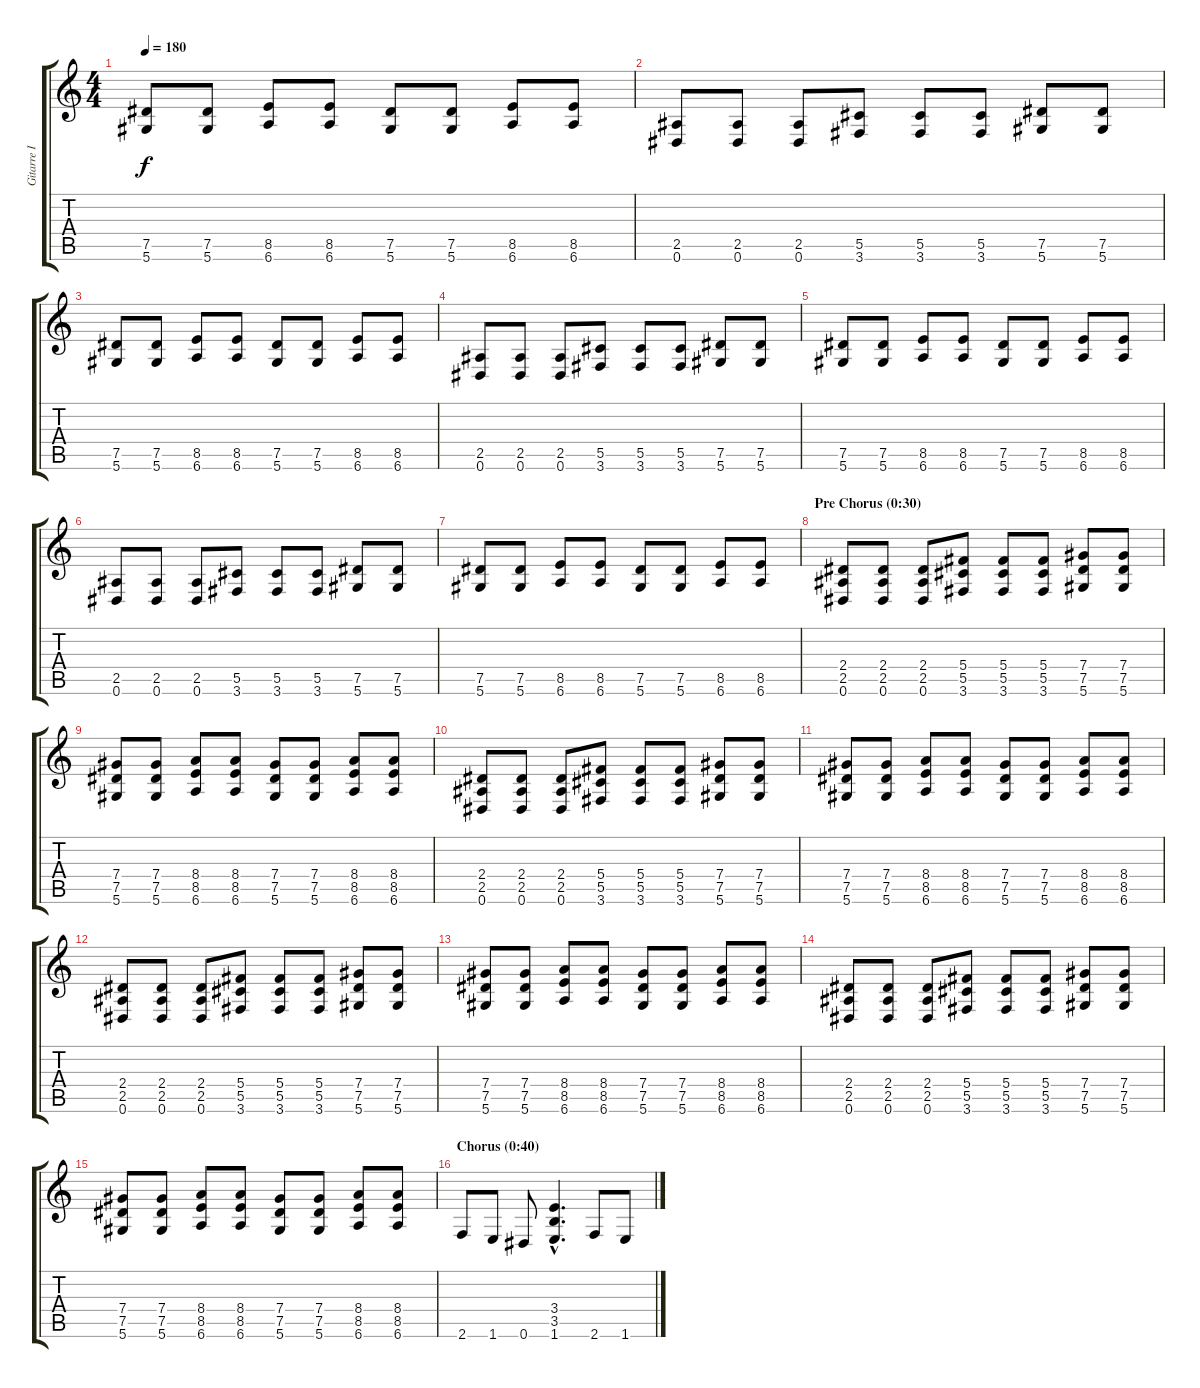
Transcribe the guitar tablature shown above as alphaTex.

\track ("Gitarre I" "Gitarre I") {instrument distortionguitar}
\staff {score tabs}
\tuning (Eb4 Bb3 Gb3 Db3 Ab2 Eb2) {hide}
\ts (4 4)
\tempo 180
\clef g2
\ks c
(7.5 5.6).8{dy f} (7.5 5.6).8 (8.5 6.6).8 (8.5 6.6).8 (7.5 5.6).8 (7.5 5.6).8 (8.5 6.6).8 (8.5 6.6).8 |
(2.5 0.6).8 (2.5 0.6).8 (2.5 0.6).8 (5.5 3.6).8 (5.5 3.6).8 (5.5 3.6).8 (7.5 5.6).8 (7.5 5.6).8 |
(7.5 5.6).8 (7.5 5.6).8 (8.5 6.6).8 (8.5 6.6).8 (7.5 5.6).8 (7.5 5.6).8 (8.5 6.6).8 (8.5 6.6).8 |
(2.5 0.6).8 (2.5 0.6).8 (2.5 0.6).8 (5.5 3.6).8 (5.5 3.6).8 (5.5 3.6).8 (7.5 5.6).8 (7.5 5.6).8 |
(7.5 5.6).8 (7.5 5.6).8 (8.5 6.6).8 (8.5 6.6).8 (7.5 5.6).8 (7.5 5.6).8 (8.5 6.6).8 (8.5 6.6).8 |
(2.5 0.6).8 (2.5 0.6).8 (2.5 0.6).8 (5.5 3.6).8 (5.5 3.6).8 (5.5 3.6).8 (7.5 5.6).8 (7.5 5.6).8 |
(7.5 5.6).8 (7.5 5.6).8 (8.5 6.6).8 (8.5 6.6).8 (7.5 5.6).8 (7.5 5.6).8 (8.5 6.6).8 (8.5 6.6).8 |
\section ("" "Pre Chorus (0:30)")
(2.4 2.5 0.6).8 (2.4 2.5 0.6).8 (2.4 2.5 0.6).8 (5.4 5.5 3.6).8 (5.4 5.5 3.6).8 (5.4 5.5 3.6).8 (7.4 7.5 5.6).8 (7.4 7.5 5.6).8 |
(7.4 7.5 5.6).8 (7.4 7.5 5.6).8 (8.4 8.5 6.6).8 (8.4 8.5 6.6).8 (7.4 7.5 5.6).8 (7.4 7.5 5.6).8 (8.4 8.5 6.6).8 (8.4 8.5 6.6).8 |
(2.4 2.5 0.6).8 (2.4 2.5 0.6).8 (2.4 2.5 0.6).8 (5.4 5.5 3.6).8 (5.4 5.5 3.6).8 (5.4 5.5 3.6).8 (7.4 7.5 5.6).8 (7.4 7.5 5.6).8 |
(7.4 7.5 5.6).8 (7.4 7.5 5.6).8 (8.4 8.5 6.6).8 (8.4 8.5 6.6).8 (7.4 7.5 5.6).8 (7.4 7.5 5.6).8 (8.4 8.5 6.6).8 (8.4 8.5 6.6).8 |
(2.4 2.5 0.6).8 (2.4 2.5 0.6).8 (2.4 2.5 0.6).8 (5.4 5.5 3.6).8 (5.4 5.5 3.6).8 (5.4 5.5 3.6).8 (7.4 7.5 5.6).8 (7.4 7.5 5.6).8 |
(7.4 7.5 5.6).8 (7.4 7.5 5.6).8 (8.4 8.5 6.6).8 (8.4 8.5 6.6).8 (7.4 7.5 5.6).8 (7.4 7.5 5.6).8 (8.4 8.5 6.6).8 (8.4 8.5 6.6).8 |
(2.4 2.5 0.6).8 (2.4 2.5 0.6).8 (2.4 2.5 0.6).8 (5.4 5.5 3.6).8 (5.4 5.5 3.6).8 (5.4 5.5 3.6).8 (7.4 7.5 5.6).8 (7.4 7.5 5.6).8 |
(7.4 7.5 5.6).8 (7.4 7.5 5.6).8 (8.4 8.5 6.6).8 (8.4 8.5 6.6).8 (7.4 7.5 5.6).8 (7.4 7.5 5.6).8 (8.4 8.5 6.6).8 (8.4 8.5 6.6).8 |
\section ("" "Chorus (0:40)")
2.6.8 1.6.8 0.6.8 (3.4{hac} 3.5{hac} 1.6{hac}).4{d} 2.6.8 1.6.8
